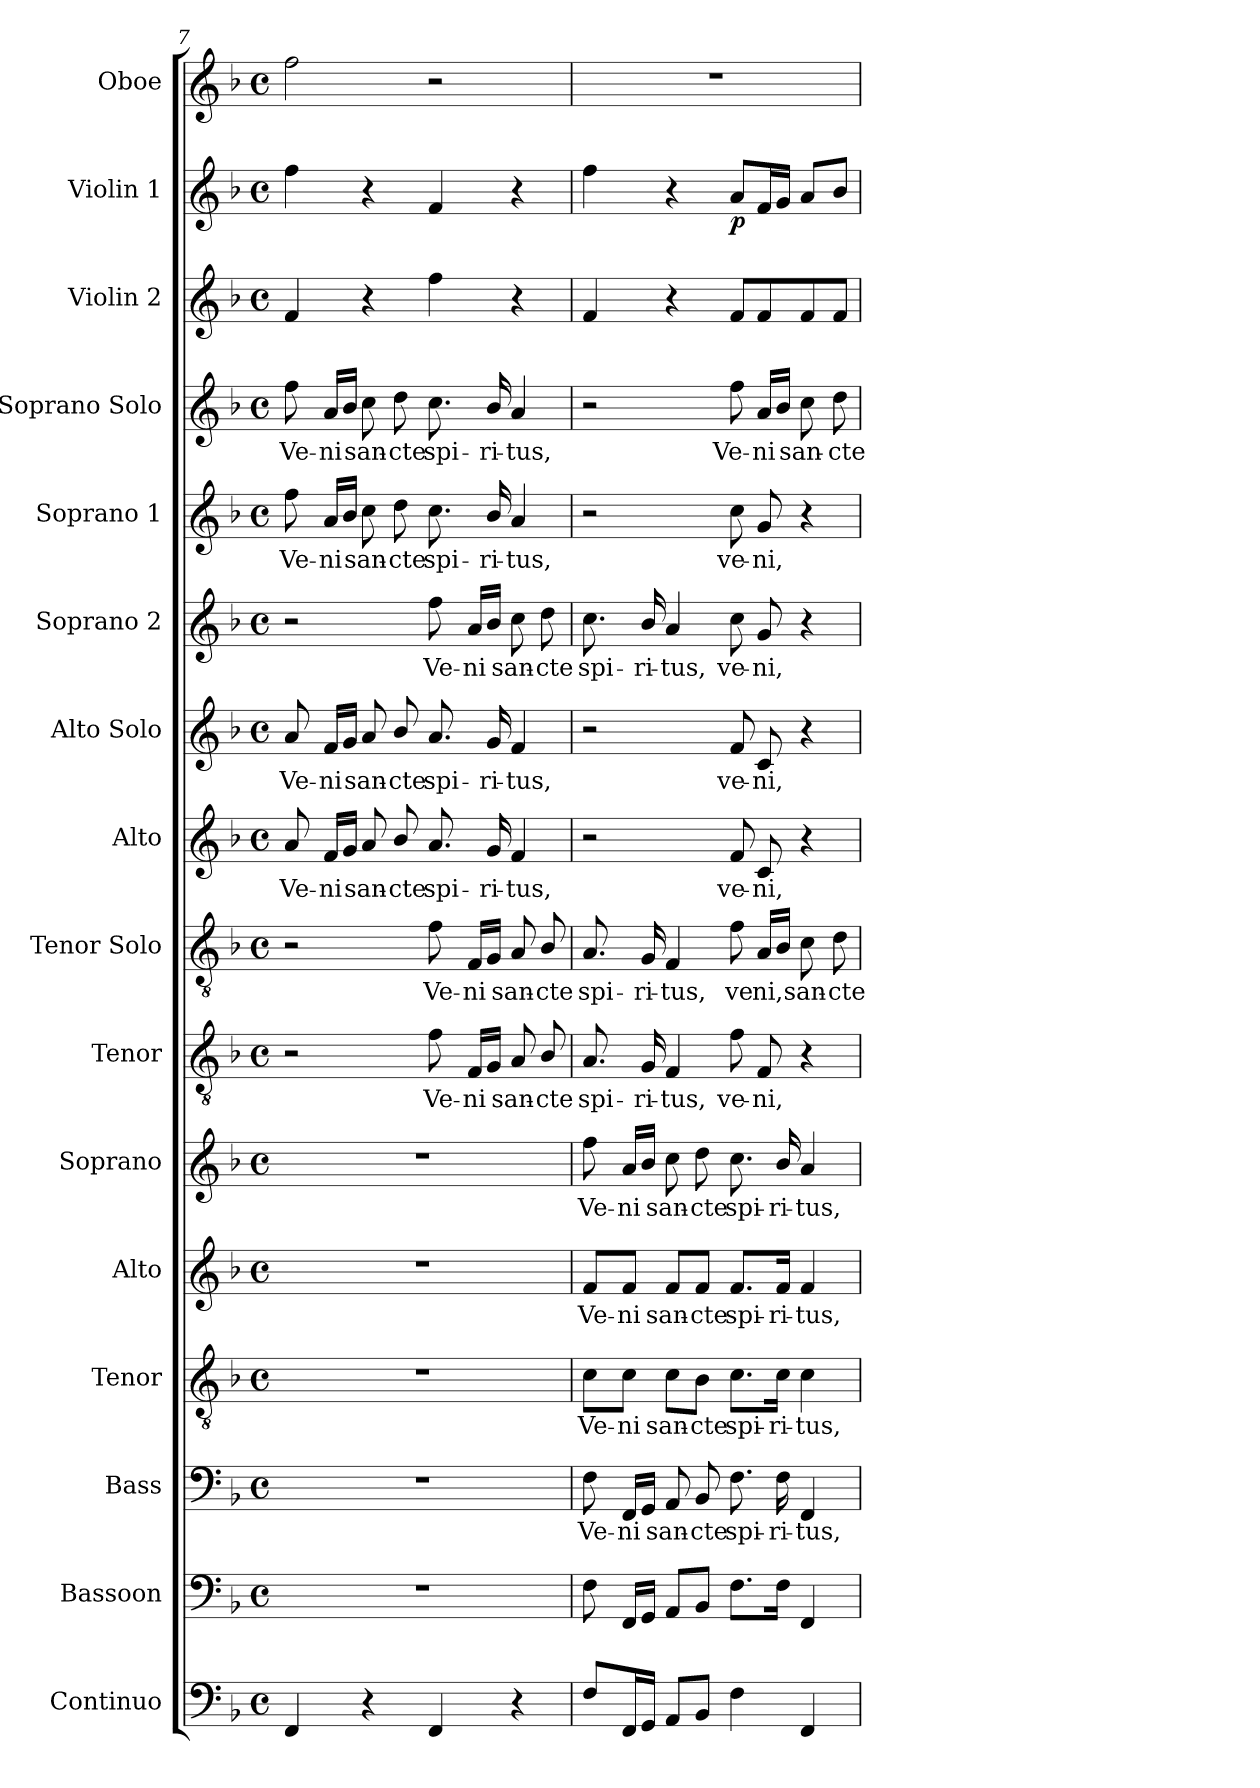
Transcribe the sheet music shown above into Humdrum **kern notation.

**kern	**kern	**kern	**text	**kern	**text	**kern	**text	**kern	**text	**kern	**text	**kern	**text	**kern	**text	**kern	**text	**kern	**text	**kern	**text	**kern	**text	**kern	**kern	**dynam	**kern
*part16	*part15	*part14	*part14	*part13	*part13	*part12	*part12	*part11	*part11	*part10	*part10	*part9	*part9	*part8	*part8	*part7	*part7	*part6	*part6	*part5	*part5	*part4	*part4	*part3	*part2	*part2	*part1
*staff16	*staff15	*staff14	*staff14	*staff13	*staff13	*staff12	*staff12	*staff11	*staff11	*staff10	*staff10	*staff9	*staff9	*staff8	*staff8	*staff7	*staff7	*staff6	*staff6	*staff5	*staff5	*staff4	*staff4	*staff3	*staff2	*staff2	*staff1
*I"Continuo	*I"Bassoon	*I"Bass	*	*I"Tenor	*	*I"Alto	*	*I"Soprano	*	*I"Tenor	*	*I"Tenor Solo	*	*I"Alto	*	*I"Alto Solo	*	*I"Soprano 2	*	*I"Soprano 1	*	*I"Soprano Solo	*	*I"Violin 2	*I"Violin 1	*	*I"Oboe
*I'Cont.	*I'Bsn.	*I'B.	*	*I'T.	*	*I'A.	*	*I'S.	*	*I'T.	*	*I'T. Solo	*	*I'A.	*	*I'A.  Solo	*	*I'S2.	*	*I'S1.	*	*I'S. Solo	*	*I'Vln. 2	*I'Vln. 1	*	*I'Ob.
!!LO:PB:g=z
*clefF4	*clefF4	*clefF4	*	*clefGv2	*	*clefG2	*	*clefG2	*	*clefGv2	*	*clefGv2	*	*clefG2	*	*clefG2	*	*clefG2	*	*clefG2	*	*clefG2	*	*clefG2	*clefG2	*	*clefG2
*	*	*	*	*ITrd7c12	*	*	*	*	*	*ITrd7c12	*	*ITrd7c12	*	*	*	*	*	*	*	*	*	*	*	*	*	*	*
*k[b-]	*k[b-]	*k[b-]	*	*k[b-]	*	*k[b-]	*	*k[b-]	*	*k[b-]	*	*k[b-]	*	*k[b-]	*	*k[b-]	*	*k[b-]	*	*k[b-]	*	*k[b-]	*	*k[b-]	*k[b-]	*	*k[b-]
*F:	*F:	*F:	*	*F:	*	*F:	*	*F:	*	*F:	*	*F:	*	*F:	*	*F:	*	*F:	*	*F:	*	*F:	*	*F:	*F:	*	*F:
*M4/4	*M4/4	*M4/4	*	*M4/4	*	*M4/4	*	*M4/4	*	*M4/4	*	*M4/4	*	*M4/4	*	*M4/4	*	*M4/4	*	*M4/4	*	*M4/4	*	*M4/4	*M4/4	*	*M4/4
*met(c)	*met(c)	*met(c)	*	*met(c)	*	*met(c)	*	*met(c)	*	*met(c)	*	*met(c)	*	*met(c)	*	*met(c)	*	*met(c)	*	*met(c)	*	*met(c)	*	*met(c)	*met(c)	*	*met(c)
=7	=7	=7	=7	=7	=7	=7	=7	=7	=7	=7	=7	=7	=7	=7	=7	=7	=7	=7	=7	=7	=7	=7	=7	=7	=7	=7	=7
!	!	!	!	!	!	!	!	!	!	!	!	!	!	!	!LO:LY:b:color=#000000	!	!	!	!	!	!	!	!	!	!	!	!
!	!	!	!	!	!	!	!	!	!	!	!	!	!	!	!	!	!LO:LY:b:color=#000000	!	!	!	!	!	!	!	!	!	!
!	!	!	!	!	!	!	!	!	!	!	!	!	!	!	!	!	!	!	!	!	!LO:LY:b:color=#000000	!	!	!	!	!	!
!	!	!	!	!	!	!	!	!	!	!	!	!	!	!	!	!	!	!	!	!	!	!	!LO:LY:b:color=#000000	!	!	!	!
4FFi/	1r	1r	.	1r	.	1r	.	1r	.	2r	.	2r	.	8ai/	Ve-	8ai/	Ve-	2r	.	8ffi\	Ve-	8ffi\	Ve-	4fi/	4ffi\	.	2ffi\
!	!	!	!	!	!	!	!	!	!	!	!	!	!	!	!LO:LY:b:color=#000000	!	!	!	!	!	!	!	!	!	!	!	!
!	!	!	!	!	!	!	!	!	!	!	!	!	!	!	!	!	!LO:LY:b:color=#000000	!	!	!	!	!	!	!	!	!	!
!	!	!	!	!	!	!	!	!	!	!	!	!	!	!	!	!	!	!	!	!	!LO:LY:b:color=#000000	!	!	!	!	!	!
!	!	!	!	!	!	!	!	!	!	!	!	!	!	!	!	!	!	!	!	!	!	!	!LO:LY:b:color=#000000	!	!	!	!
.	.	.	.	.	.	.	.	.	.	.	.	.	.	16fi/LL	-ni	16fi/LL	-ni	.	.	16ai/LL	-ni	16ai/LL	-ni	.	.	.	.
.	.	.	.	.	.	.	.	.	.	.	.	.	.	16gi/JJ	.	16gi/JJ	.	.	.	16b-i/JJ	.	16b-i/JJ	.	.	.	.	.
!	!	!	!	!	!	!	!	!	!	!	!	!	!	!	!LO:LY:b:color=#000000	!	!	!	!	!	!	!	!	!	!	!	!
!	!	!	!	!	!	!	!	!	!	!	!	!	!	!	!	!	!LO:LY:b:color=#000000	!	!	!	!	!	!	!	!	!	!
!	!	!	!	!	!	!	!	!	!	!	!	!	!	!	!	!	!	!	!	!	!LO:LY:b:color=#000000	!	!	!	!	!	!
!	!	!	!	!	!	!	!	!	!	!	!	!	!	!	!	!	!	!	!	!	!	!	!LO:LY:b:color=#000000	!	!	!	!
4r	.	.	.	.	.	.	.	.	.	.	.	.	.	8ai/	san-	8ai/	san-	.	.	8cci\	san-	8cci\	san-	4r	4r	.	.
!	!	!	!	!	!	!	!	!	!	!	!	!	!	!	!LO:LY:b:color=#000000	!	!	!	!	!	!	!	!	!	!	!	!
!	!	!	!	!	!	!	!	!	!	!	!	!	!	!	!	!	!LO:LY:b:color=#000000	!	!	!	!	!	!	!	!	!	!
!	!	!	!	!	!	!	!	!	!	!	!	!	!	!	!	!	!	!	!	!	!LO:LY:b:color=#000000	!	!	!	!	!	!
!	!	!	!	!	!	!	!	!	!	!	!	!	!	!	!	!	!	!	!	!	!	!	!LO:LY:b:color=#000000	!	!	!	!
.	.	.	.	.	.	.	.	.	.	.	.	.	.	8b-i/	-cte	8b-i/	-cte	.	.	8ddi\	-cte	8ddi\	-cte	.	.	.	.
!	!	!	!	!	!	!	!	!	!	!	!LO:LY:b:color=#000000	!	!	!	!	!	!	!	!	!	!	!	!	!	!	!	!
!	!	!	!	!	!	!	!	!	!	!	!	!	!LO:LY:b:color=#000000	!	!	!	!	!	!	!	!	!	!	!	!	!	!
!	!	!	!	!	!	!	!	!	!	!	!	!	!	!	!LO:LY:b:color=#000000	!	!	!	!	!	!	!	!	!	!	!	!
!	!	!	!	!	!	!	!	!	!	!	!	!	!	!	!	!	!LO:LY:b:color=#000000	!	!	!	!	!	!	!	!	!	!
!	!	!	!	!	!	!	!	!	!	!	!	!	!	!	!	!	!	!	!LO:LY:b:color=#000000	!	!	!	!	!	!	!	!
!	!	!	!	!	!	!	!	!	!	!	!	!	!	!	!	!	!	!	!	!	!LO:LY:b:color=#000000	!	!	!	!	!	!
!	!	!	!	!	!	!	!	!	!	!	!	!	!	!	!	!	!	!	!	!	!	!	!LO:LY:b:color=#000000	!	!	!	!
4FFi/	.	.	.	.	.	.	.	.	.	8Fi\	Ve-	8Fi\	Ve-	8.ai/	spi-	8.ai/	spi-	8ffi\	Ve-	8.cci\	spi-	8.cci\	spi-	4ffi\	4fi/	.	2r
!	!	!	!	!	!	!	!	!	!	!	!LO:LY:b:color=#000000	!	!	!	!	!	!	!	!	!	!	!	!	!	!	!	!
!	!	!	!	!	!	!	!	!	!	!	!	!	!LO:LY:b:color=#000000	!	!	!	!	!	!	!	!	!	!	!	!	!	!
!	!	!	!	!	!	!	!	!	!	!	!	!	!	!	!	!	!	!	!LO:LY:b:color=#000000	!	!	!	!	!	!	!	!
.	.	.	.	.	.	.	.	.	.	16FFi/LL	-ni	16FFi/LL	-ni	.	.	.	.	16ai/LL	-ni	.	.	.	.	.	.	.	.
!	!	!	!	!	!	!	!	!	!	!	!	!	!	!	!LO:LY:b:color=#000000	!	!	!	!	!	!	!	!	!	!	!	!
!	!	!	!	!	!	!	!	!	!	!	!	!	!	!	!	!	!LO:LY:b:color=#000000	!	!	!	!	!	!	!	!	!	!
!	!	!	!	!	!	!	!	!	!	!	!	!	!	!	!	!	!	!	!	!	!LO:LY:b:color=#000000	!	!	!	!	!	!
!	!	!	!	!	!	!	!	!	!	!	!	!	!	!	!	!	!	!	!	!	!	!	!LO:LY:b:color=#000000	!	!	!	!
.	.	.	.	.	.	.	.	.	.	16GGi/JJ	.	16GGi/JJ	.	16gi/	-ri-	16gi/	-ri-	16b-i/JJ	.	16b-i/	-ri-	16b-i/	-ri-	.	.	.	.
!	!	!	!	!	!	!	!	!	!	!	!LO:LY:b:color=#000000	!	!	!	!	!	!	!	!	!	!	!	!	!	!	!	!
!	!	!	!	!	!	!	!	!	!	!	!	!	!LO:LY:b:color=#000000	!	!	!	!	!	!	!	!	!	!	!	!	!	!
!	!	!	!	!	!	!	!	!	!	!	!	!	!	!	!LO:LY:b:color=#000000	!	!	!	!	!	!	!	!	!	!	!	!
!	!	!	!	!	!	!	!	!	!	!	!	!	!	!	!	!	!LO:LY:b:color=#000000	!	!	!	!	!	!	!	!	!	!
!	!	!	!	!	!	!	!	!	!	!	!	!	!	!	!	!	!	!	!LO:LY:b:color=#000000	!	!	!	!	!	!	!	!
!	!	!	!	!	!	!	!	!	!	!	!	!	!	!	!	!	!	!	!	!	!LO:LY:b:color=#000000	!	!	!	!	!	!
!	!	!	!	!	!	!	!	!	!	!	!	!	!	!	!	!	!	!	!	!	!	!	!LO:LY:b:color=#000000	!	!	!	!
4r	.	.	.	.	.	.	.	.	.	8AAi/	san-	8AAi/	san-	4fi/	-tus,	4fi/	-tus,	8cci\	san-	4ai/	-tus,	4ai/	-tus,	4r	4r	.	.
!	!	!	!	!	!	!	!	!	!	!	!LO:LY:b:color=#000000	!	!	!	!	!	!	!	!	!	!	!	!	!	!	!	!
!	!	!	!	!	!	!	!	!	!	!	!	!	!LO:LY:b:color=#000000	!	!	!	!	!	!	!	!	!	!	!	!	!	!
!	!	!	!	!	!	!	!	!	!	!	!	!	!	!	!	!	!	!	!LO:LY:b:color=#000000	!	!	!	!	!	!	!	!
.	.	.	.	.	.	.	.	.	.	8BB-i/	-cte	8BB-i/	-cte	.	.	.	.	8ddi\	-cte	.	.	.	.	.	.	.	.
=8	=8	=8	=8	=8	=8	=8	=8	=8	=8	=8	=8	=8	=8	=8	=8	=8	=8	=8	=8	=8	=8	=8	=8	=8	=8	=8	=8
!	!	!	!LO:LY:b:color=#000000	!	!	!	!	!	!	!	!	!	!	!	!	!	!	!	!	!	!	!	!	!	!	!	!
!	!	!	!	!	!LO:LY:b:color=#000000	!	!	!	!	!	!	!	!	!	!	!	!	!	!	!	!	!	!	!	!	!	!
!	!	!	!	!	!	!	!LO:LY:b:color=#000000	!	!	!	!	!	!	!	!	!	!	!	!	!	!	!	!	!	!	!	!
!	!	!	!	!	!	!	!	!	!LO:LY:b:color=#000000	!	!	!	!	!	!	!	!	!	!	!	!	!	!	!	!	!	!
*	*	*	*	*	*	*	*	*	*	*^	*	*	*	*	*	*	*	*	*	*	*	*	*	*	*	*	*
!	!	!	!	!	!	!	!	!	!	!	!	!LO:LY:b:color=#000000	!	!	!	!	!	!	!	!	!	!	!	!	!	!	!	!
*	*	*	*	*	*	*	*	*	*	*	*	*	*^	*	*	*	*	*	*	*	*	*	*	*	*	*	*	*
!	!	!	!	!	!	!	!	!	!	!	!	!	!	!	!LO:LY:b:color=#000000	!	!	!	!	!	!	!	!	!	!	!	!	!	!
!	!	!	!	!	!	!	!	!	!	!	!	!	!	!	!	!	!	!	!	!	!LO:LY:b:color=#000000	!	!	!	!	!	!	!	!
8Fi/L	8Fi\	8Fi\	Ve-	8Ci\L	Ve-	8fi/L	Ve-	8ffi\	Ve-	2ryy	8.AAi/	spi-	2ryy	8.AAi/	spi-	2r	.	2r	.	8.cci\	spi-	2r	.	2r	.	4fi/	4ffi\	.	1r
!	!	!	!LO:LY:b:color=#000000	!	!	!	!	!	!	!	!	!	!	!	!	!	!	!	!	!	!	!	!	!	!	!	!	!	!
!	!	!	!	!	!LO:LY:b:color=#000000	!	!	!	!	!	!	!	!	!	!	!	!	!	!	!	!	!	!	!	!	!	!	!	!
!	!	!	!	!	!	!	!LO:LY:b:color=#000000	!	!	!	!	!	!	!	!	!	!	!	!	!	!	!	!	!	!	!	!	!	!
!	!	!	!	!	!	!	!	!	!LO:LY:b:color=#000000	!	!	!	!	!	!	!	!	!	!	!	!	!	!	!	!	!	!	!	!
16FFi/L	16FFi/LL	16FFi/LL	-ni	8Ci\J	-ni	8fi/J	-ni	16ai/LL	-ni	.	.	.	.	.	.	.	.	.	.	.	.	.	.	.	.	.	.	.	.
!	!	!	!	!	!	!	!	!	!	!	!	!LO:LY:b:color=#000000	!	!	!	!	!	!	!	!	!	!	!	!	!	!	!	!	!
!	!	!	!	!	!	!	!	!	!	!	!	!	!	!	!LO:LY:b:color=#000000	!	!	!	!	!	!	!	!	!	!	!	!	!	!
!	!	!	!	!	!	!	!	!	!	!	!	!	!	!	!	!	!	!	!	!	!LO:LY:b:color=#000000	!	!	!	!	!	!	!	!
16GGi/JJ	16GGi/JJ	16GGi/JJ	.	.	.	.	.	16b-i/JJ	.	.	16GGi/	-ri-	.	16GGi/	-ri-	.	.	.	.	16b-i/	-ri-	.	.	.	.	.	.	.	.
!	!	!	!LO:LY:b:color=#000000	!	!	!	!	!	!	!	!	!	!	!	!	!	!	!	!	!	!	!	!	!	!	!	!	!	!
!	!	!	!	!	!LO:LY:b:color=#000000	!	!	!	!	!	!	!	!	!	!	!	!	!	!	!	!	!	!	!	!	!	!	!	!
!	!	!	!	!	!	!	!LO:LY:b:color=#000000	!	!	!	!	!	!	!	!	!	!	!	!	!	!	!	!	!	!	!	!	!	!
!	!	!	!	!	!	!	!	!	!LO:LY:b:color=#000000	!	!	!	!	!	!	!	!	!	!	!	!	!	!	!	!	!	!	!	!
!	!	!	!	!	!	!	!	!	!	!	!	!LO:LY:b:color=#000000	!	!	!	!	!	!	!	!	!	!	!	!	!	!	!	!	!
!	!	!	!	!	!	!	!	!	!	!	!	!	!	!	!LO:LY:b:color=#000000	!	!	!	!	!	!	!	!	!	!	!	!	!	!
!	!	!	!	!	!	!	!	!	!	!	!	!	!	!	!	!	!	!	!	!	!LO:LY:b:color=#000000	!	!	!	!	!	!	!	!
8AAi/L	8AAi/L	8AAi/	san-	8Ci\L	san-	8fi/L	san-	8cci\	san-	.	4FFi/	-tus,	.	4FFi/	-tus,	.	.	.	.	4ai/	-tus,	.	.	.	.	4r	4r	.	.
!	!	!	!LO:LY:b:color=#000000	!	!	!	!	!	!	!	!	!	!	!	!	!	!	!	!	!	!	!	!	!	!	!	!	!	!
!	!	!	!	!	!LO:LY:b:color=#000000	!	!	!	!	!	!	!	!	!	!	!	!	!	!	!	!	!	!	!	!	!	!	!	!
!	!	!	!	!	!	!	!LO:LY:b:color=#000000	!	!	!	!	!	!	!	!	!	!	!	!	!	!	!	!	!	!	!	!	!	!
!	!	!	!	!	!	!	!	!	!LO:LY:b:color=#000000	!	!	!	!	!	!	!	!	!	!	!	!	!	!	!	!	!	!	!	!
8BB-i/J	8BB-i/J	8BB-i/	-cte	8BB-i\J	-cte	8fi/J	-cte	8ddi\	-cte	.	.	.	.	.	.	.	.	.	.	.	.	.	.	.	.	.	.	.	.
!	!	!	!LO:LY:b:color=#000000	!	!	!	!	!	!	!	!	!	!	!	!	!	!	!	!	!	!	!	!	!	!	!	!	!	!
!	!	!	!	!	!LO:LY:b:color=#000000	!	!	!	!	!	!	!	!	!	!	!	!	!	!	!	!	!	!	!	!	!	!	!	!
!	!	!	!	!	!	!	!LO:LY:b:color=#000000	!	!	!	!	!	!	!	!	!	!	!	!	!	!	!	!	!	!	!	!	!	!
!	!	!	!	!	!	!	!	!	!LO:LY:b:color=#000000	!	!	!	!	!	!	!	!	!	!	!	!	!	!	!	!	!	!	!	!
!	!	!	!	!	!	!	!	!	!	!	!	!LO:LY:b:color=#000000	!	!	!	!	!	!	!	!	!	!	!	!	!	!	!	!	!
!	!	!	!	!	!	!	!	!	!	!	!	!	!	!	!LO:LY:b:color=#000000	!	!	!	!	!	!	!	!	!	!	!	!	!	!
!	!	!	!	!	!	!	!	!	!	!	!	!	!	!	!	!	!LO:LY:b:color=#000000	!	!	!	!	!	!	!	!	!	!	!	!
!	!	!	!	!	!	!	!	!	!	!	!	!	!	!	!	!	!	!	!LO:LY:b:color=#000000	!	!	!	!	!	!	!	!	!	!
!	!	!	!	!	!	!	!	!	!	!	!	!	!	!	!	!	!	!	!	!	!LO:LY:b:color=#000000	!	!	!	!	!	!	!	!
!	!	!	!	!	!	!	!	!	!	!	!	!	!	!	!	!	!	!	!	!	!	!	!LO:LY:b:color=#000000	!	!	!	!	!	!
!	!	!	!	!	!	!	!	!	!	!	!	!	!	!	!	!	!	!	!	!	!	!	!	!	!LO:LY:b:color=#000000	!	!	!	!
4Fi\	8.Fi\L	8.Fi\	spi-	8.Ci\L	spi-	8.fi/L	spi-	8.cci\	spi-	8ryy	8Fi\	ve-	8ryy	8Fi\	ve-	8fi/	ve-	8fi/	ve-	8cci\	ve-	8cci\	ve-	8ffi\	Ve-	8fi/L	8ai/L	p	.
!	!	!	!	!	!	!	!	!	!	!	!	!LO:LY:b:color=#000000	!	!	!	!	!	!	!	!	!	!	!	!	!	!	!	!	!
!	!	!	!	!	!	!	!	!	!	!	!	!	!	!	!LO:LY:b:color=#000000	!	!	!	!	!	!	!	!	!	!	!	!	!	!
!	!	!	!	!	!	!	!	!	!	!	!	!	!	!	!	!	!LO:LY:b:color=#000000	!	!	!	!	!	!	!	!	!	!	!	!
!	!	!	!	!	!	!	!	!	!	!	!	!	!	!	!	!	!	!	!LO:LY:b:color=#000000	!	!	!	!	!	!	!	!	!	!
!	!	!	!	!	!	!	!	!	!	!	!	!	!	!	!	!	!	!	!	!	!LO:LY:b:color=#000000	!	!	!	!	!	!	!	!
!	!	!	!	!	!	!	!	!	!	!	!	!	!	!	!	!	!	!	!	!	!	!	!LO:LY:b:color=#000000	!	!	!	!	!	!
!	!	!	!	!	!	!	!	!	!	!	!	!	!	!	!	!	!	!	!	!	!	!	!	!	!LO:LY:b:color=#000000	!	!	!	!
.	.	.	.	.	.	.	.	.	.	8ryy	8FFi/	-ni,	16AAi/LL	8ryy	-ni,	8ci/	-ni,	8ci/	-ni,	8gi/	-ni,	8gi/	-ni,	16ai/LL	-ni	8fi/	16fi/L	.	.
!	!	!	!LO:LY:b:color=#000000	!	!	!	!	!	!	!	!	!	!	!	!	!	!	!	!	!	!	!	!	!	!	!	!	!	!
!	!	!	!	!	!LO:LY:b:color=#000000	!	!	!	!	!	!	!	!	!	!	!	!	!	!	!	!	!	!	!	!	!	!	!	!
!	!	!	!	!	!	!	!LO:LY:b:color=#000000	!	!	!	!	!	!	!	!	!	!	!	!	!	!	!	!	!	!	!	!	!	!
!	!	!	!	!	!	!	!	!	!LO:LY:b:color=#000000	!	!	!	!	!	!	!	!	!	!	!	!	!	!	!	!	!	!	!	!
.	16Fi\Jk	16Fi\	-ri-	16Ci\Jk	-ri-	16fi/Jk	-ri-	16b-i/	-ri-	.	.	.	16BB-i/JJ	.	.	.	.	.	.	.	.	.	.	16b-i/JJ	.	.	16gi/JJ	.	.
!	!	!	!LO:LY:b:color=#000000	!	!	!	!	!	!	!	!	!	!	!	!	!	!	!	!	!	!	!	!	!	!	!	!	!	!
!	!	!	!	!	!LO:LY:b:color=#000000	!	!	!	!	!	!	!	!	!	!	!	!	!	!	!	!	!	!	!	!	!	!	!	!
!	!	!	!	!	!	!	!LO:LY:b:color=#000000	!	!	!	!	!	!	!	!	!	!	!	!	!	!	!	!	!	!	!	!	!	!
!	!	!	!	!	!	!	!	!	!LO:LY:b:color=#000000	!	!	!	!	!	!	!	!	!	!	!	!	!	!	!	!	!	!	!	!
!	!	!	!	!	!	!	!	!	!	!	!	!	!	!	!LO:LY:b:color=#000000	!	!	!	!	!	!	!	!	!	!	!	!	!	!
!	!	!	!	!	!	!	!	!	!	!	!	!	!	!	!	!	!	!	!	!	!	!	!	!	!LO:LY:b:color=#000000	!	!	!	!
4FFi/	4FFi/	4FFi/	-tus,	4Ci\	-tus,	4fi/	-tus,	4ai/	-tus,	4ryy	4r	.	8Ci\	4ryy	san-	4r	.	4r	.	4r	.	4r	.	8cci\	san-	8fi/	8ai/L	.	.
!	!	!	!	!	!	!	!	!	!	!	!	!	!	!	!LO:LY:b:color=#000000	!	!	!	!	!	!	!	!	!	!	!	!	!	!
!	!	!	!	!	!	!	!	!	!	!	!	!	!	!	!	!	!	!	!	!	!	!	!	!	!LO:LY:b:color=#000000	!	!	!	!
.	.	.	.	.	.	.	.	.	.	.	.	.	8Di\	.	-cte	.	.	.	.	.	.	.	.	8ddi\	-cte	8fi/J	8b-i/J	.	.
*	*	*	*	*	*	*	*	*	*	*v	*v	*	*	*	*	*	*	*	*	*	*	*	*	*	*	*	*	*	*
*	*	*	*	*	*	*	*	*	*	*	*	*v	*v	*	*	*	*	*	*	*	*	*	*	*	*	*	*	*
=	=	=	=	=	=	=	=	=	=	=	=	=	=	=	=	=	=	=	=	=	=	=	=	=	=	=	=
*-	*-	*-	*-	*-	*-	*-	*-	*-	*-	*-	*-	*-	*-	*-	*-	*-	*-	*-	*-	*-	*-	*-	*-	*-	*-	*-	*-
